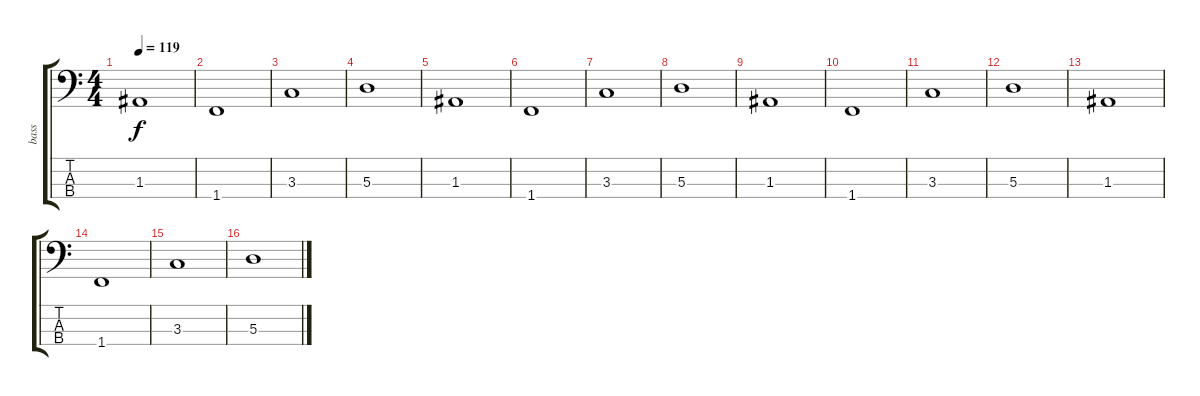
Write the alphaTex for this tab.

\track ("bass" "bass") {instrument electricbassfinger}
\staff {score tabs}
\tuning (G2 D2 A1 E1) {hide}
\ts (4 4)
\tempo 119
\clef f4
\ks c
1.3.1{dy f} |
1.4.1 |
3.3.1 |
5.3.1 |
1.3.1 |
1.4.1 |
3.3.1 |
5.3.1 |
1.3.1 |
1.4.1 |
3.3.1 |
5.3.1 |
1.3.1 |
1.4.1 |
3.3.1 |
5.3.1
